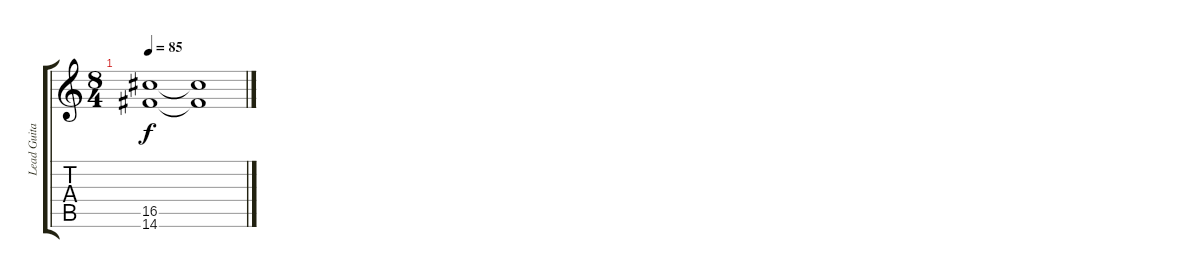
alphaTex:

\track ("Lead Guitar" "Lead Guita") {instrument distortionguitar}
\staff {score tabs}
\tuning (E4 B3 G3 D3 A2 E2) {hide}
\ts (8 4)
\tempo 85
\clef g2
\ks c
(16.5 14.6).1{dy f} (16.5{t} 14.6{t}).1
